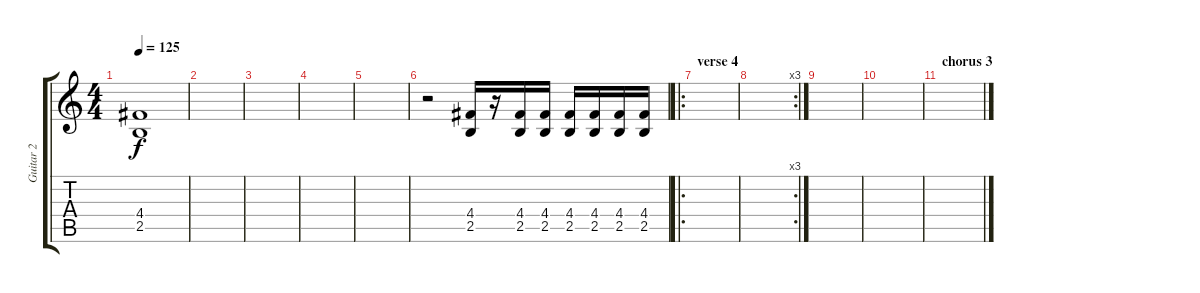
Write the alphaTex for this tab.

\track ("Guitar 2" "Guitar 2") {instrument distortionguitar}
\staff {score tabs}
\tuning (E4 B3 G3 D3 A2 E2) {hide}
\ts (4 4)
\tempo 125
\clef g2
\ks c
(4.4 2.5).1{dy f} |
|
|
|
|
r.2 (4.4 2.5).16 r.16 (4.4 2.5).16 (4.4 2.5).16 (4.4 2.5).16 (4.4 2.5).16 (4.4 2.5).16 (4.4 2.5).16 |
\ro
\section ("" "verse 4")
|
\rc 3
|
|
|
\section ("" "chorus 3")
